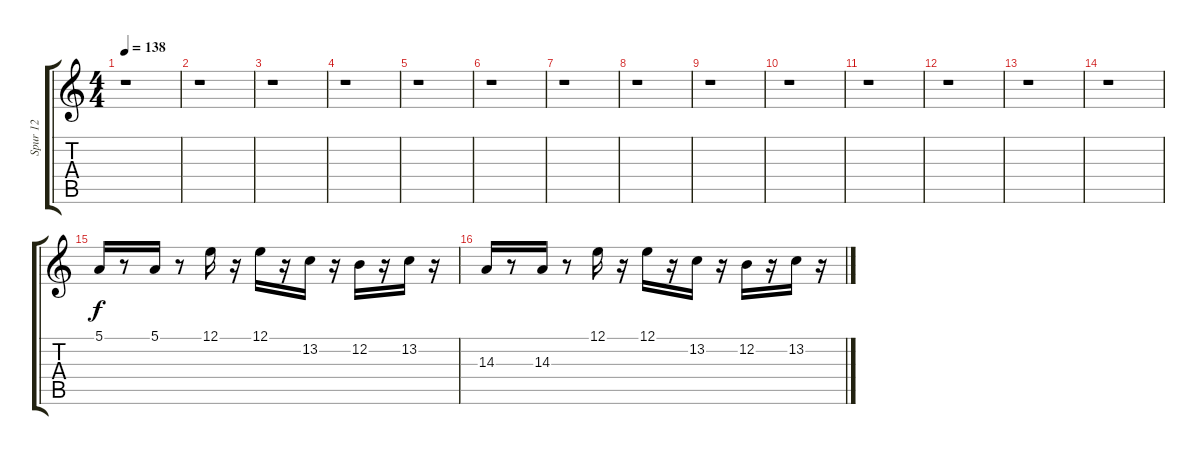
\track ("Spur 12" "Spur 12") {instrument pizzicatostrings}
\staff {score tabs}
\tuning (E4 B3 G3 D3 A2 E2) {hide}
\ts (4 4)
\tempo 138
\clef g2
\ks c
r.1{dy f} |
r.1 |
r.1 |
r.1 |
r.1 |
r.1 |
r.1 |
r.1 |
r.1 |
r.1 |
r.1 |
r.1 |
r.1 |
r.1 |
5.1.16 r.8 5.1.16 r.8 12.1.16 r.16 12.1.16 r.16 13.2.16 r.16 12.2.16 r.16 13.2.16 r.16 |
14.3.16 r.8 14.3.16 r.8 12.1.16 r.16 12.1.16 r.16 13.2.16 r.16 12.2.16 r.16 13.2.16 r.16
